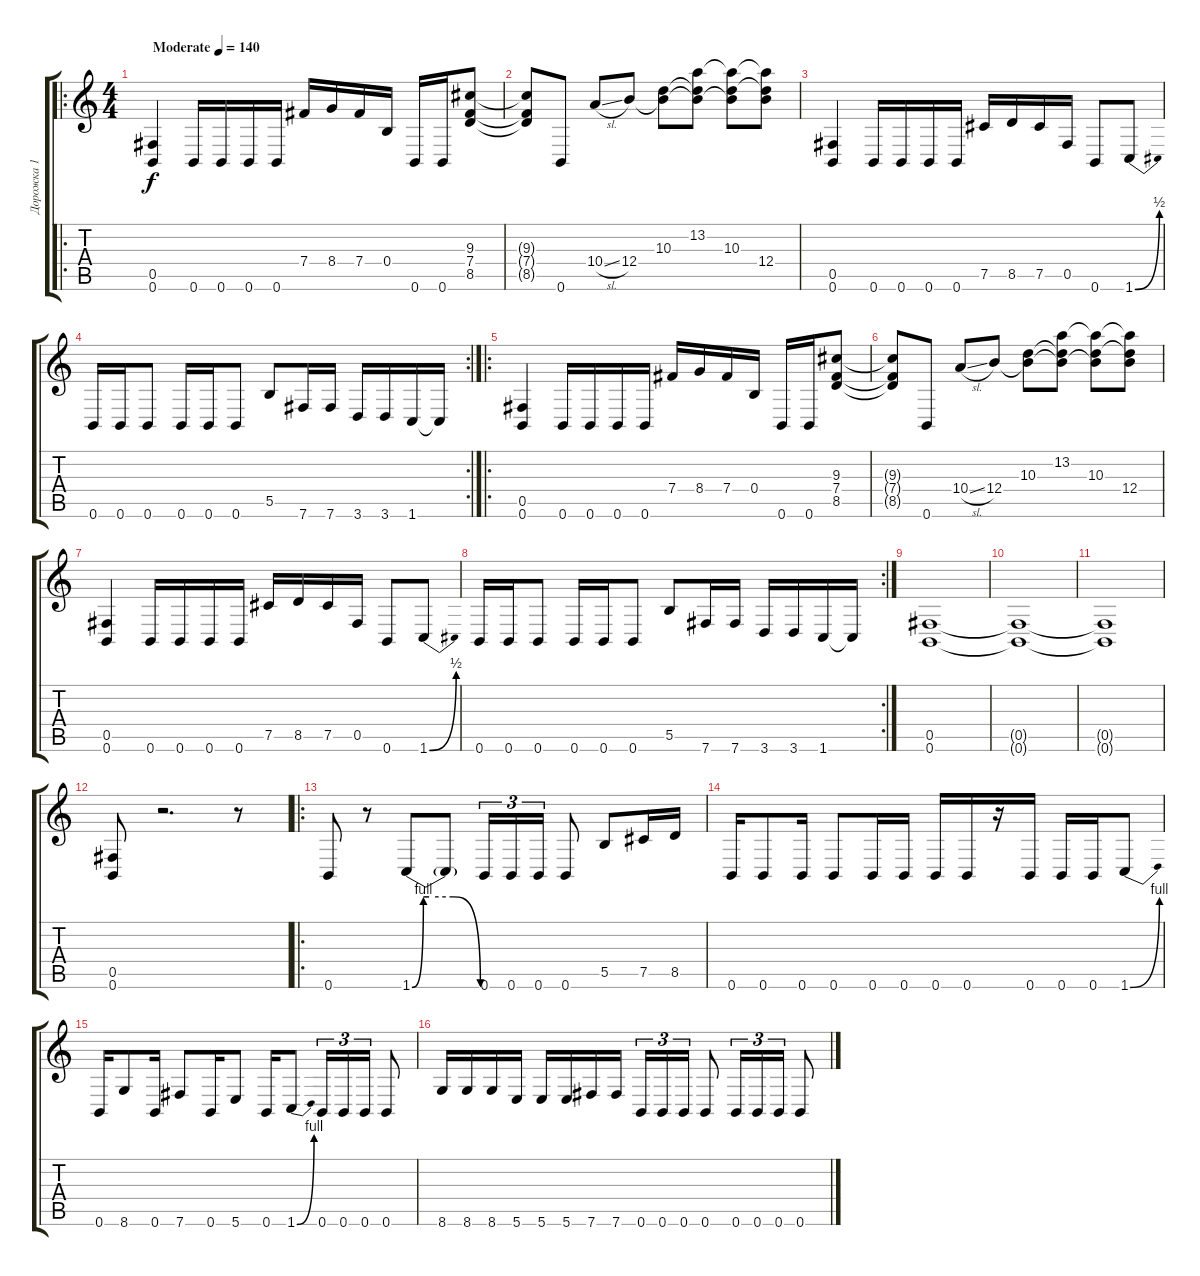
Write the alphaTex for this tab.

\track ("Дорожка 1" "Дорожка 1") {instrument distortionguitar}
\staff {score tabs}
\tuning (Db4 Ab3 E3 B2 Gb2 B1) {hide}
\ro
\ts (4 4)
\tempo (140 "Moderate")
\clef g2
\ks c
(0.5 0.6).4{dy f instrument distortionguitar} 0.6.16 0.6.16 0.6.16 0.6.16 7.4.16 8.4.16 7.4.16 0.4.16 0.6.16 0.6.16 (9.3 7.4 8.5).8 |
(9.3{t} 7.4{t} 8.5{t}).8 0.6.8 10.4{sl}.8 12.4.8 (10.3 12.4{t}).8 (13.2 10.3{t} 12.4{t}).8 (13.2{t} 10.3 12.4{t}).8 (13.2{t} 10.3{t} 12.4).8 |
(0.5 0.6).4 0.6.16 0.6.16 0.6.16 0.6.16 7.5.16 8.5.16 7.5.16 0.5.16 0.6.8 1.6{be (bend 0 0 60 2)}.8 |
\rc 2
0.6.16 0.6.16 0.6.8 0.6.16 0.6.16 0.6.8 5.5.8 7.6.16 7.6.16 3.6.16 3.6.16 1.6.16 1.6{t}.16 |
\ro
(0.5 0.6).4 0.6.16 0.6.16 0.6.16 0.6.16 7.4.16 8.4.16 7.4.16 0.4.16 0.6.16 0.6.16 (9.3 7.4 8.5).8 |
(9.3{t} 7.4{t} 8.5{t}).8 0.6.8 10.4{sl}.8 12.4.8 (10.3 12.4{t}).8 (13.2 10.3{t} 12.4{t}).8 (13.2{t} 10.3 12.4{t}).8 (13.2{t} 10.3{t} 12.4).8 |
(0.5 0.6).4 0.6.16 0.6.16 0.6.16 0.6.16 7.5.16 8.5.16 7.5.16 0.5.16 0.6.8 1.6{be (bend 0 0 60 2)}.8 |
\rc 2
0.6.16 0.6.16 0.6.8 0.6.16 0.6.16 0.6.8 5.5.8 7.6.16 7.6.16 3.6.16 3.6.16 1.6.16 1.6{t}.16 |
(0.5 0.6).1 |
(0.5{t} 0.6{t}).1 |
(0.5{t} 0.6{t}).1 |
(0.5 0.6).8 r.2{d} r.8 |
\ro
0.6.8 r.8 1.6{be (custom 0 0 10 4 15 4 36 4 60 0)}.8 1.6{t}.8 0.6.16{tu (3 2)} 0.6.16{tu (3 2)} 0.6.16{tu (3 2)} 0.6.8 5.5.8 7.5.16 8.5.16 |
0.6.16 0.6.8 0.6.16 0.6.8 0.6.16 0.6.16 0.6.16 0.6.16 r.16 0.6.16 0.6.16 0.6.16 1.6{be (bend 0 0 60 4)}.8 |
0.6.16 8.6.8 0.6.16 7.6.8 0.6.16 5.6.8 0.6.16 1.6{be (bend 0 0 60 4)}.8 0.6.16{tu (3 2)} 0.6.16{tu (3 2)} 0.6.16{tu (3 2)} 0.6.8 |
8.6.16 8.6.16 8.6.16 5.6.16 5.6.16 5.6.16 7.6.16 7.6.16 0.6.16{tu (3 2)} 0.6.16{tu (3 2)} 0.6.16{tu (3 2)} 0.6.8 0.6.16{tu (3 2)} 0.6.16{tu (3 2)} 0.6.16{tu (3 2)} 0.6.8
